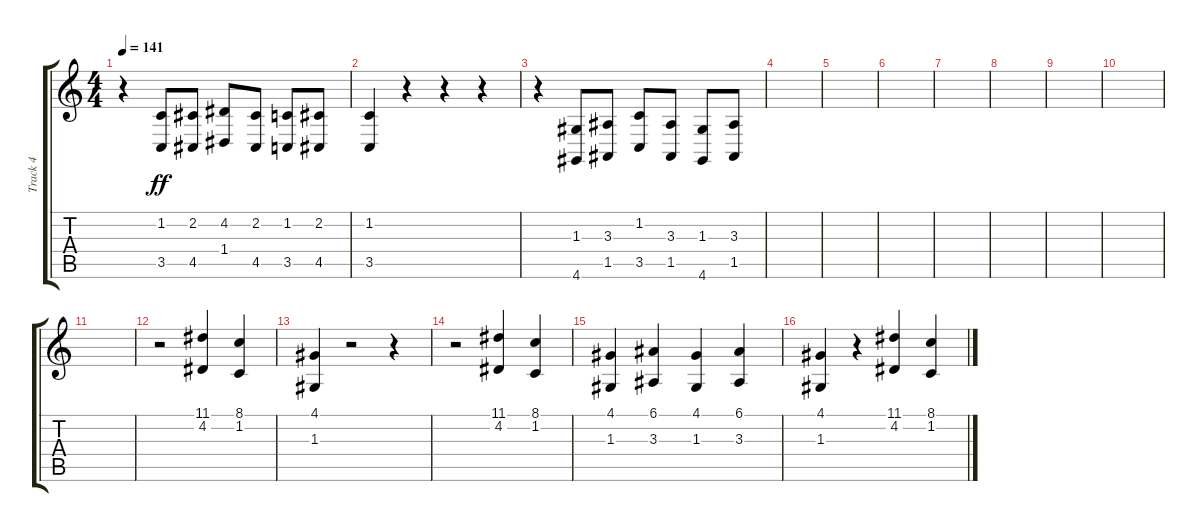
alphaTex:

\track ("Track 4" "Track 4") {instrument lead8bassandlead}
\staff {score tabs}
\tuning (E4 B3 G3 D3 A2 E2) {hide}
\ts (4 4)
\tempo 141
\clef g2
\ks c
r.4{dy ff} (1.2 3.5).8 (2.2 4.5).8 (4.2 1.4).8 (2.2 4.5).8 (1.2 3.5).8 (2.2 4.5).8 |
(1.2 3.5).4 r.4 r.4 r.4 |
r.4 (1.3 4.6).8 (3.3 1.5).8 (1.2 3.5).8 (3.3 1.5).8 (1.3 4.6).8 (3.3 1.5).8 |
|
|
|
|
|
|
|
|
r.2 (11.1 4.2).4 (8.1 1.2).4 |
(4.1 1.3).4 r.2 r.4 |
r.2 (11.1 4.2).4 (8.1 1.2).4 |
(4.1 1.3).4 (6.1 3.3).4 (4.1 1.3).4 (6.1 3.3).4 |
(4.1 1.3).4 r.4 (11.1 4.2).4 (8.1 1.2).4
